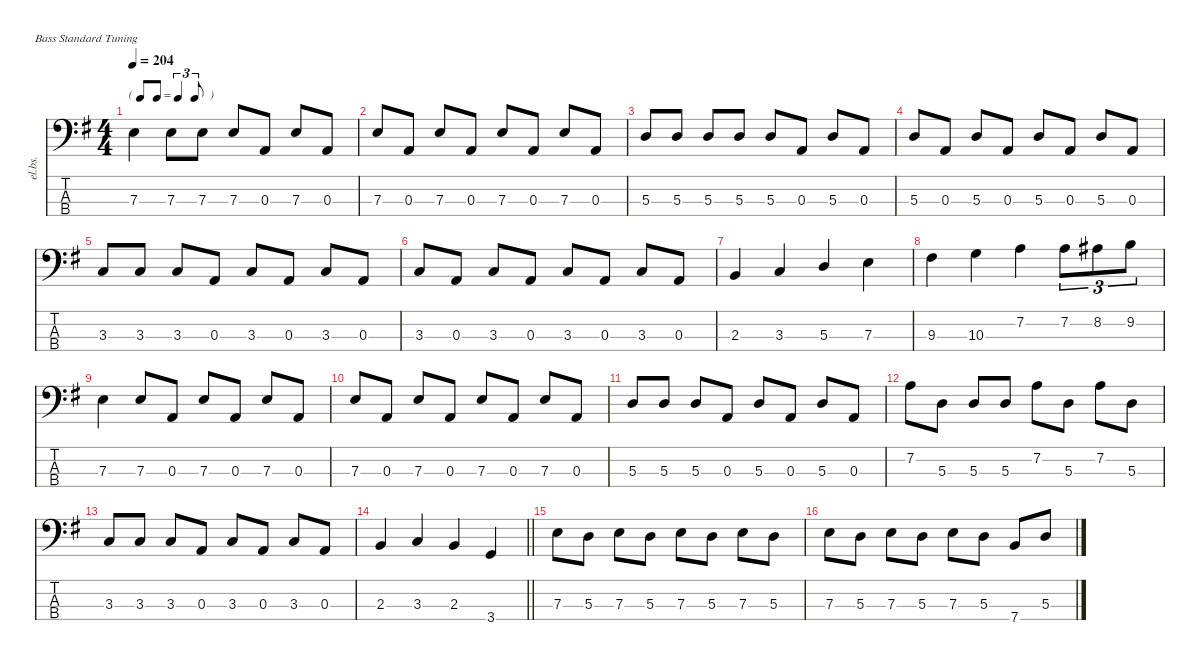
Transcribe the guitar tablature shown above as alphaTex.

\defaultSystemsLayout 4
\hideDynamics
\bracketExtendMode nobrackets
\otherSystemsTrackNameOrientation horizontal
\track ("Cliff Burton" "el.bs.") {defaultSystemsLayout 8 instrument electricbassfinger}
\staff {score tabs}
\tuning (G2 D2 A1 E1)
\ts (4 4)
\tf triplet8th
\tempo 204
\clef f4
\ks eminor
7.3{acc forcenatural}.4{dy f beam Down} 7.3{acc forcenatural}.8{beam Down} 7.3{acc forcenatural}.8{beam Down} 7.3{acc forcenatural}.8{beam Up} 0.3{acc forcenatural}.8{beam Up} 7.3{acc forcenatural}.8{beam Up} 0.3{acc forcenatural}.8{beam Up} |
7.3{acc forcenatural}.8{beam Up} 0.3{acc forcenatural}.8{beam Up} 7.3{acc forcenatural}.8{beam Up} 0.3{acc forcenatural}.8{beam Up} 7.3{acc forcenatural}.8{beam Up} 0.3{acc forcenatural}.8{beam Up} 7.3{acc forcenatural}.8{beam Up} 0.3{acc forcenatural}.8{beam Up} |
5.3{acc forcenatural}.8{beam Up} 5.3{acc forcenatural}.8{beam Up} 5.3{acc forcenatural}.8{beam Up} 5.3{acc forcenatural}.8{beam Up} 5.3{acc forcenatural}.8{beam Up} 0.3{acc forcenatural}.8{beam Up} 5.3{acc forcenatural}.8{beam Up} 0.3{acc forcenatural}.8{beam Up} |
5.3{acc forcenatural}.8{beam Up} 0.3{acc forcenatural}.8{beam Up} 5.3{acc forcenatural}.8{beam Up} 0.3{acc forcenatural}.8{beam Up} 5.3{acc forcenatural}.8{beam Up} 0.3{acc forcenatural}.8{beam Up} 5.3{acc forcenatural}.8{beam Up} 0.3{acc forcenatural}.8{beam Up} |
3.3{acc forcenatural}.8{beam Up} 3.3{acc forcenatural}.8{beam Up} 3.3{acc forcenatural}.8{beam Up} 0.3{acc forcenatural}.8{beam Up} 3.3{acc forcenatural}.8{beam Up} 0.3{acc forcenatural}.8{beam Up} 3.3{acc forcenatural}.8{beam Up} 0.3{acc forcenatural}.8{beam Up} |
3.3{acc forcenatural}.8{beam Up} 0.3{acc forcenatural}.8{beam Up} 3.3{acc forcenatural}.8{beam Up} 0.3{acc forcenatural}.8{beam Up} 3.3{acc forcenatural}.8{beam Up} 0.3{acc forcenatural}.8{beam Up} 3.3{acc forcenatural}.8{beam Up} 0.3{acc forcenatural}.8{beam Up} |
2.3{acc forcenatural}.4{beam Up} 3.3{acc forcenatural}.4{beam Up} 5.3{acc forcenatural}.4{beam Up} 7.3{acc forcenatural}.4{beam Down} |
9.3{acc #}.4{beam Down} 10.3{acc forcenatural}.4{beam Down} 7.2{acc forcenatural}.4{beam Down} 7.2{acc forcenatural}.8{tu (3 2) beam Down} 8.2{acc #}.8{tu (3 2) beam Down} 9.2{acc forcenatural}.8{tu (3 2) beam Down} |
7.3{acc forcenatural}.4{beam Down} 7.3{acc forcenatural}.8{beam Up} 0.3{acc forcenatural}.8{beam Up} 7.3{acc forcenatural}.8{beam Up} 0.3{acc forcenatural}.8{beam Up} 7.3{acc forcenatural}.8{beam Up} 0.3{acc forcenatural}.8{beam Up} |
7.3{acc forcenatural}.8{beam Up} 0.3{acc forcenatural}.8{beam Up} 7.3{acc forcenatural}.8{beam Up} 0.3{acc forcenatural}.8{beam Up} 7.3{acc forcenatural}.8{beam Up} 0.3{acc forcenatural}.8{beam Up} 7.3{acc forcenatural}.8{beam Up} 0.3{acc forcenatural}.8{beam Up} |
5.3{acc forcenatural}.8{beam Up} 5.3{acc forcenatural}.8{beam Up} 5.3{acc forcenatural}.8{beam Up} 0.3{acc forcenatural}.8{beam Up} 5.3{acc forcenatural}.8{beam Up} 0.3{acc forcenatural}.8{beam Up} 5.3{acc forcenatural}.8{beam Up} 0.3{acc forcenatural}.8{beam Up} |
7.2{acc forcenatural}.8{beam Down} 5.3{acc forcenatural}.8{beam Down} 5.3{acc forcenatural}.8{beam Up} 5.3{acc forcenatural}.8{beam Up} 7.2{acc forcenatural}.8{beam Down} 5.3{acc forcenatural}.8{beam Down} 7.2{acc forcenatural}.8{beam Down} 5.3{acc forcenatural}.8{beam Down} |
3.3{acc forcenatural}.8{beam Up} 3.3{acc forcenatural}.8{beam Up} 3.3{acc forcenatural}.8{beam Up} 0.3{acc forcenatural}.8{beam Up} 3.3{acc forcenatural}.8{beam Up} 0.3{acc forcenatural}.8{beam Up} 3.3{acc forcenatural}.8{beam Up} 0.3{acc forcenatural}.8{beam Up} |
\barLineRight lightlight
2.3{acc forcenatural}.4{beam Up} 3.3{acc forcenatural}.4{beam Up} 2.3{acc forcenatural}.4{beam Up} 3.4{acc forcenatural}.4{beam Up} |
7.3{acc forcenatural}.8{beam Down} 5.3{acc forcenatural}.8{beam Down} 7.3{acc forcenatural}.8{beam Down} 5.3{acc forcenatural}.8{beam Down} 7.3{acc forcenatural}.8{beam Down} 5.3{acc forcenatural}.8{beam Down} 7.3{acc forcenatural}.8{beam Down} 5.3{acc forcenatural}.8{beam Down} |
7.3{acc forcenatural}.8{beam Down} 5.3{acc forcenatural}.8{beam Down} 7.3{acc forcenatural}.8{beam Down} 5.3{acc forcenatural}.8{beam Down} 7.3{acc forcenatural}.8{beam Down} 5.3{acc forcenatural}.8{beam Down} 7.4{acc forcenatural}.8{beam Up} 5.3{acc forcenatural}.8{beam Up}
